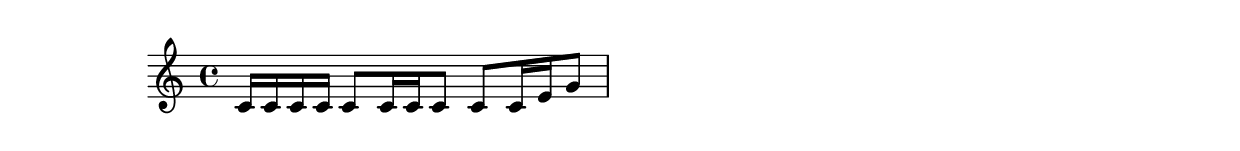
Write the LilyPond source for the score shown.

\version "1.7.6"

\header {
    texidoc = "French style beaming. In french beaming, the stems do not go to the outer beams."
}

\score { \notes
\relative c'
	 {
	     \property Voice.Beam \override #'french-beaming = ##t
	     [c16 c c c]
	[c8 c16 c16 c8]
	[c8 c16 e16 g8]

    }}
%% new-chords-done %%